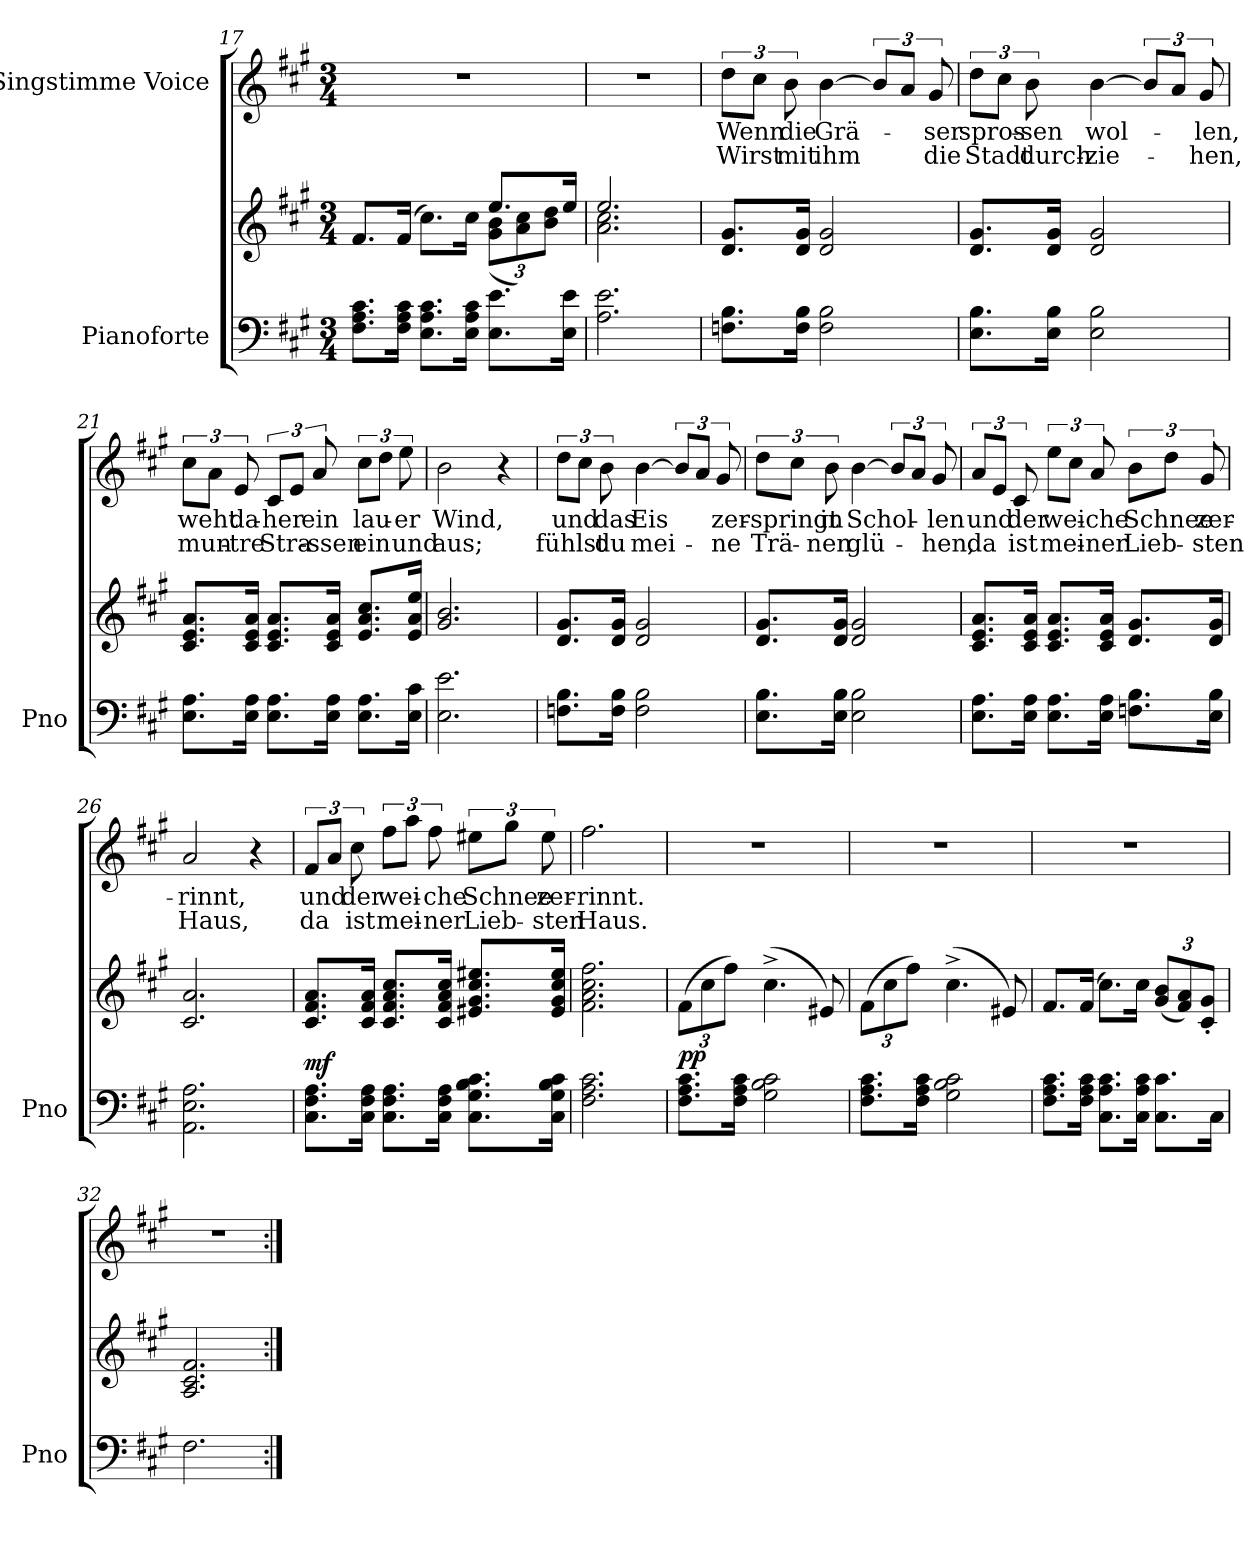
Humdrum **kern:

**kern	**kern	**dynam	**kern	**text	**text
*part2	*part2	*part2	*part1	*part1	*part1
*staff3	*staff2	*staff2/3	*staff1	*staff1	*staff1
*I"Pianoforte	*	*	*I"Singstimme Voice	*	*
*I'Pno	*	*	*	*	*
*clefF4	*clefG2	*	*clefG2	*	*
*k[f#c#g#]	*k[f#c#g#]	*	*k[f#c#g#]	*	*
*M3/4	*M3/4	*	*M3/4	*	*
=17	=17	=17	=17	=17	=17
*	*^	*	*	*	*
8.F#\ 8.A\ 8.c#\L	8.f#/L	2ryy	.	2.r	.	.
16F#\ 16A\ 16c#\Jk	(16f#/Jk	.	.	.	.	.
8.E\ 8.A\ 8.c#\L	8.cc#\L)	.	.	.	.	.
16E\ 16A\ 16c#\Jk	16cc#\Jk	.	.	.	.	.
*	*	*Xbrackettup	*	*	*	*
8.E\ 8.e\L	8.ee/L	(12g#\ 12b\L	.	.	.	.
.	.	12a\ 12cc#\)	.	.	.	.
.	.	12b\ 12dd\J	.	.	.	.
16E\ 16e\Jk	16ee/Jk	.	.	.	.	.
!!LO:LB:g=z
=18	=18	=18	=18	=18	=18	=18
2.A\ 2.e\	2.ee/	2.a\ 2.cc#\	.	2.r	.	.
!!LO:LB:g=z
=19	=19	=19	=19	=19	=19	=19
!	!	!	!	!	!LO:LY:b	!LO:LY:b
*	*v	*v	*	*	*	*
8.Fn\ 8.B\L	8.d/ 8.g#/L	.	12dd\L	Wenn	Wirst
.	.	.	12cc#\J	.	.
!	!	!	!	!LO:LY:b	!LO:LY:b
.	.	.	12b\	die	mit
16F\ 16B\Jk	16d/ 16g#/Jk	.	.	.	.
!	!	!	!	!LO:LY:b	!LO:LY:b
2F\ 2B\	2d/ 2g#/	.	[4b\	Grä-	ihm
.	.	.	12b/L]	.	.
.	.	.	12a/J	.	.
!	!	!	!	!LO:LY:b	!LO:LY:b
.	.	.	12g#/	-ser	die
=20	=20	=20	=20	=20	=20
!	!	!	!	!LO:LY:b	!LO:LY:b
8.E\ 8.B\L	8.d/ 8.g#/L	.	12dd\L	spros-	Stadt
.	.	.	12cc#\J	.	.
!	!	!	!	!LO:LY:b	!LO:LY:b
.	.	.	12b\	-sen	durch-
16E\ 16B\Jk	16d/ 16g#/Jk	.	.	.	.
!	!	!	!	!LO:LY:b	!LO:LY:b
2E\ 2B\	2d/ 2g#/	.	[4b\	wol-	-zie-
.	.	.	12b/L]	.	.
.	.	.	12a/J	.	.
!	!	!	!	!LO:LY:b	!LO:LY:b
.	.	.	12g#/	-len,	hen,
=21	=21	=21	=21	=21	=21
!	!	!	!	!LO:LY:b	!LO:LY:b
8.E\ 8.A\L	8.c#/ 8.e/ 8.a/L	.	12cc#\L	weht	mun-
.	.	.	12a\J	.	.
!	!	!	!	!LO:LY:b	!LO:LY:b
.	.	.	12e/	da-	-tre
16E\ 16A\Jk	16c#/ 16e/ 16a/Jk	.	.	.	.
!	!	!	!	!LO:LY:b	!LO:LY:b
8.E\ 8.A\L	8.c#/ 8.e/ 8.a/L	.	12c#/L	-her	Stra-
.	.	.	12e/J	.	.
!	!	!	!	!LO:LY:b	!LO:LY:b
.	.	.	12a/	-ein	-ssen
16E\ 16A\Jk	16c#/ 16e/ 16a/Jk	.	.	.	.
!	!	!	!	!LO:LY:b	!LO:LY:b
8.E\ 8.A\L	8.e/ 8.a/ 8.cc#/L	.	12cc#\L	lau-	ein
.	.	.	12dd\J	.	.
!	!	!	!	!LO:LY:b	!LO:LY:b
.	.	.	12ee\	-er	und
16E\ 16c#\Jk	16e/ 16a/ 16ee/Jk	.	.	.	.
=22	=22	=22	=22	=22	=22
!	!	!	!	!LO:LY:b	!LO:LY:b
2.E\ 2.e\	2.g#/ 2.b/	.	2b\	Wind,	aus;
.	.	.	4r	.	.
!!LO:LB:g=z
=23	=23	=23	=23	=23	=23
!	!	!	!	!LO:LY:b	!LO:LY:b
8.Fn\ 8.B\L	8.d/ 8.g#/L	.	12dd\L	und	fühlst
.	.	.	12cc#\J	.	.
!	!	!	!	!LO:LY:b	!LO:LY:b
.	.	.	12b\	das	du
16F\ 16B\Jk	16d/ 16g#/Jk	.	.	.	.
!	!	!	!	!LO:LY:b	!LO:LY:b
2F\ 2B\	2d/ 2g#/	.	[4b\	Eis	mei-
.	.	.	12b/L]	.	.
.	.	.	12a/J	.	.
!	!	!	!	!LO:LY:b	!LO:LY:b
.	.	.	12g#/	zer-	-ne
=24	=24	=24	=24	=24	=24
!	!	!	!	!LO:LY:b	!LO:LY:b
8.E\ 8.B\L	8.d/ 8.g#/L	.	12dd\L	-springt	Trä-
.	.	.	12cc#\J	.	.
!	!	!	!	!LO:LY:b	!LO:LY:b
.	.	.	12b\	in	-nen
16E\ 16B\Jk	16d/ 16g#/Jk	.	.	.	.
!	!	!	!	!LO:LY:b	!LO:LY:b
2E\ 2B\	2d/ 2g#/	.	[4b\	Schol-	glü-
.	.	.	12b/L]	.	.
.	.	.	12a/J	.	.
!	!	!	!	!LO:LY:b	!LO:LY:b
.	.	.	12g#/	-len	-hen,
=25	=25	=25	=25	=25	=25
!	!	!	!	!LO:LY:b	!LO:LY:b
8.E\ 8.A\L	8.c#/ 8.e/ 8.a/L	.	12a/L	und	da
.	.	.	12e/J	.	.
!	!	!	!	!LO:LY:b	!LO:LY:b
.	.	.	12c#/	der	ist
16E\ 16A\Jk	16c#/ 16e/ 16a/Jk	.	.	.	.
!	!	!	!	!LO:LY:b	!LO:LY:b
8.E\ 8.A\L	8.c#/ 8.e/ 8.a/L	.	12ee\L	wei-	mei-
.	.	.	12cc#\J	.	.
!	!	!	!	!LO:LY:b	!LO:LY:b
.	.	.	12a/	-che	-ner
16E\ 16A\Jk	16c#/ 16e/ 16a/Jk	.	.	.	.
!	!	!	!	!LO:LY:b	!LO:LY:b
8.Fn\ 8.B\L	8.d/ 8.g#/L	.	12b\L	Schnee	Lieb-
.	.	.	12dd\J	.	.
!	!	!	!	!LO:LY:b	!LO:LY:b
.	.	.	12g#/	zer-	-sten
16E\ 16B\Jk	16d/ 16g#/Jk	.	.	.	.
=26	=26	=26	=26	=26	=26
!	!	!	!	!LO:LY:b	!LO:LY:b
2.AA\ 2.E\ 2.A\	2.c#/ 2.a/	.	2a/	-rinnt,	Haus,
.	.	.	4r	.	.
!!LO:PB:g=z
=27	=27	=27	=27	=27	=27
!	!	!LO:DY:a=2	!	!LO:LY:b	!LO:LY:b
8.C#\ 8.F#\ 8.A\L	8.c#/ 8.f#/ 8.a/L	mf	12f#/L	und	da
.	.	.	12a/J	.	.
!	!	!	!	!LO:LY:b	!LO:LY:b
.	.	.	12cc#\	der	ist
16C#\ 16F#\ 16A\Jk	16c#/ 16f#/ 16a/Jk	.	.	.	.
!	!	!	!	!LO:LY:b	!LO:LY:b
8.C#\ 8.F#\ 8.A\L	8.c#/ 8.f#/ 8.a/ 8.cc#/L	.	12ff#\L	wei-	mei-
.	.	.	12aa\J	.	.
!	!	!	!	!LO:LY:b	!LO:LY:b
.	.	.	12ff#\	-che	-ner
16C#\ 16F#\ 16A\Jk	16c#/ 16f#/ 16a/ 16cc#/Jk	.	.	.	.
!	!	!	!	!LO:LY:b	!LO:LY:b
8.C#\ 8.G#\ 8.B\ 8.c#\L	8.e#X/ 8.g#/ 8.cc#/ 8.ee#X/L	.	12ee#X\L	Schnee	Lieb-
.	.	.	12gg#\J	.	.
!	!	!	!	!LO:LY:b	!LO:LY:b
.	.	.	12ee#\	zer-	-sten
16C#\ 16G#\ 16B\ 16c#\Jk	16e#/ 16g#/ 16cc#/ 16ee#/Jk	.	.	.	.
=28	=28	=28	=28	=28	=28
!	!	!	!	!LO:LY:b	!LO:LY:b
2.F#\ 2.A\ 2.c#\	2.f#\ 2.a\ 2.cc#\ 2.ff#\	.	2.ff#\	-rinnt.	Haus.
=29	=29	=29	=29	=29	=29
*	*brackettup	*	*	*	*
!	!	!LO:DY:b	!	!	!
8.F#\ 8.A\ 8.c#\L	(12f#\L	pp	2.r	.	.
.	12cc#\	.	.	.	.
.	12ff#\J)	.	.	.	.
16F#\ 16A\ 16c#\Jk	.	.	.	.	.
2G#\ 2B\ 2c#\	(4.cc#^\	.	.	.	.
.	8e#X/)	.	.	.	.
=30	=30	=30	=30	=30	=30
8.F#\ 8.A\ 8.c#\L	(12f#\L	.	2.r	.	.
.	12cc#\	.	.	.	.
.	12ff#\J)	.	.	.	.
16F#\ 16A\ 16c#\Jk	.	.	.	.	.
2G#\ 2B\ 2c#\	(4.cc#^\	.	.	.	.
.	8e#X/)	.	.	.	.
=31	=31	=31	=31	=31	=31
8.F#\ 8.A\ 8.c#\L	8.f#/L	.	2.r	.	.
16F#\ 16A\ 16c#\Jk	(16f#/Jk	.	.	.	.
8.C#\ 8.A\ 8.c#\L	8.cc#\L)	.	.	.	.
16C#\ 16A\ 16c#\Jk	16cc#\Jk	.	.	.	.
8.C#\ 8.c#\L	(12g#/ 12b/L	.	.	.	.
.	12f#/ 12a/)	.	.	.	.
.	12c#/' 12g#/'J	.	.	.	.
16C#\Jk	.	.	.	.	.
!!LO:LB:g=z
=32	=32	=32	=32	=32	=32
2.F#\	2.A/ 2.c#/ 2.f#/	.	2.r	.	.
=:|!	=:|!	=:|!	=:|!	=:|!	=:|!
*-	*-	*-	*-	*-	*-
